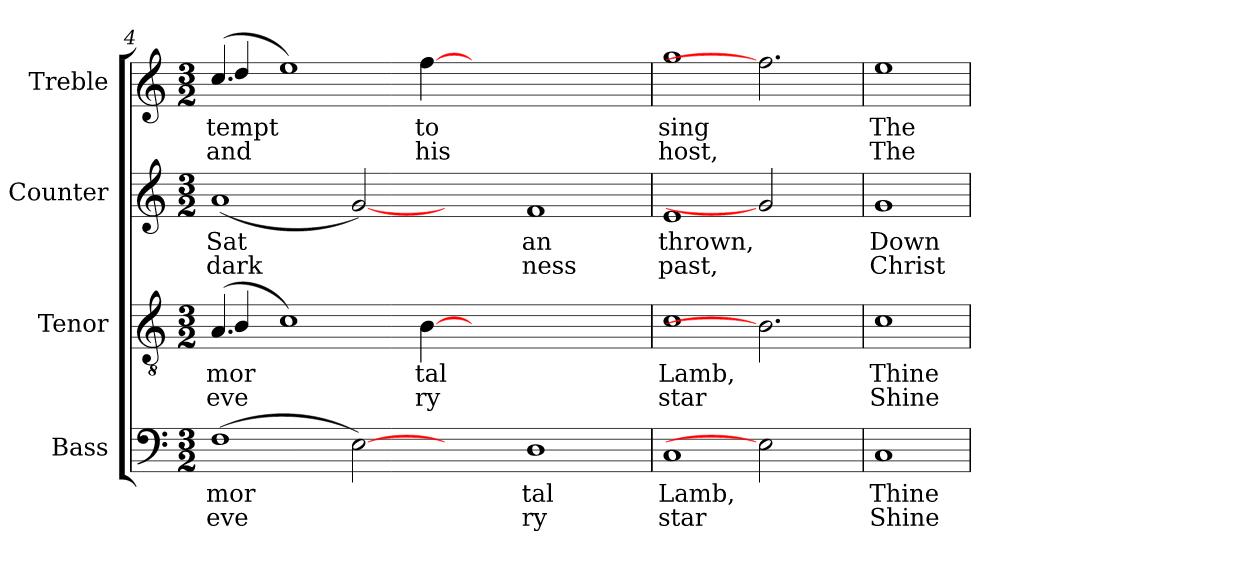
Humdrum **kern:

**kern	**text	**text	**kern	**text	**text	**kern	**text	**text	**kern	**text	**text
*part4	*part4	*part4	*part3	*part3	*part3	*part2	*part2	*part2	*part1	*part1	*part1
*staff4	*staff4	*staff4	*staff3	*staff3	*staff3	*staff2	*staff2	*staff2	*staff1	*staff1	*staff1
*I"Bass	*	*	*I"Tenor	*	*	*I"Counter	*	*	*I"Treble	*	*
*I'B.	*	*	*I'T.	*	*	*I'C.	*	*	*I'Tr.	*	*
*clefF4	*	*	*clefGv2	*	*	*clefG2	*	*	*clefG2	*	*
*k[]	*	*	*k[]	*	*	*k[]	*	*	*k[]	*	*
*C:	*	*	*C:	*	*	*C:	*	*	*C:	*	*
*M3/2	*	*	*M3/2	*	*	*M3/2	*	*	*M3/2	*	*
=4	=4	=4	=4	=4	=4	=4	=4	=4	=4	=4	=4
!	!LO:LY:a:rj	!LO:LY:b:rj	!	!LO:LY:b:rj	!LO:LY:b:rj	!	!LO:LY:b:rj	!LO:LY:b:rj	!	!LO:LY:b:rj	!LO:LY:b:rj
*	*	*	*^	*	*	*	*	*	*^	*	*
(>1F	mor-	-eve-	(>4.A/	4B/	mor-	-eve-	(<1a	Sat-	-dark-	(>4.cc/	4dd/	tempt	and
.	.	.	.	1ryy	.	.	.	.	.	.	1ryy	.	.
!	!	!	!	!	!LO:LY:b:rj	!LO:LY:b:rj	!	!	!	!	!	!LO:LY:b:rj	!LO:LY:b:rj
.	.	.	1c)	.	--	-	.	.	.	1ee)	.	.	.
!	!LO:LY:a:rj	!LO:LY:b:rj	!	!	!	!	!	!LO:LY:b:rj	!LO:LY:b:rj	!	!	!	!
[2E)	--	-	.	.	.	.	[2g)	--	-	.	.	.	.
.	.	.	.	4.ryy	.	.	.	.	.	.	4.ryy	.	.
!	!	!	!	!	!LO:LY:b:rj	!LO:LY:b:rj	!	!	!	!	!	!LO:LY:b:rj	!LO:LY:b:rj
.	.	.	[4B	.	tal	ry	.	.	.	[4ff	.	to	his
2ryy	.	.	.	.	.	.	2ryy	.	.	.	.	.	.
.	.	.	1ryy	1ryy	.	.	.	.	.	1ryy	1ryy	.	.
!	!LO:LY:a:rj	!LO:LY:b:rj	!	!	!	!	!	!LO:LY:b:rj	!LO:LY:b:rj	!	!	!	!
1D	tal	ry	.	.	.	.	1f	an	ness	.	.	.	.
.	.	.	4.ryy	4.ryy	.	.	.	.	.	4.ryy	4.ryy	.	.
=5	=5	=5	=5	=5	=5	=5	=5	=5	=5	=5	=5	=5	=5
!	!LO:LY:a:rj	!LO:LY:b:rj	!	!	!LO:LY:b:rj	!LO:LY:b:rj	!	!LO:LY:b:rj	!LO:LY:b:rj	!	!	!LO:LY:b:rj	!LO:LY:b:rj
*	*	*	*v	*v	*	*	*	*	*	*v	*v	*	*
1C	Lamb,	star	1c	Lamb,	star	1e	thrown,	past,	1gg	sing	host,
2E]	.	.	2.B]	.	.	2g]	.	.	2.ff]	.	.
4ryy	.	.	.	.	.	4ryy	.	.	.	.	.
=6	=6	=6	=6	=6	=6	=6	=6	=6	=6	=6	=6
!	!LO:LY:a:rj	!LO:LY:b:rj	!	!LO:LY:b:rj	!LO:LY:b:rj	!	!LO:LY:b:rj	!LO:LY:b:rj	!	!LO:LY:b:rj	!LO:LY:b:rj
1C	Thine	Shine	1c	Thine	Shine	1g	Down	Christ	1ee	The	The
=	=	=	=	=	=	=	=	=	=	=	=
*-	*-	*-	*-	*-	*-	*-	*-	*-	*-	*-	*-
